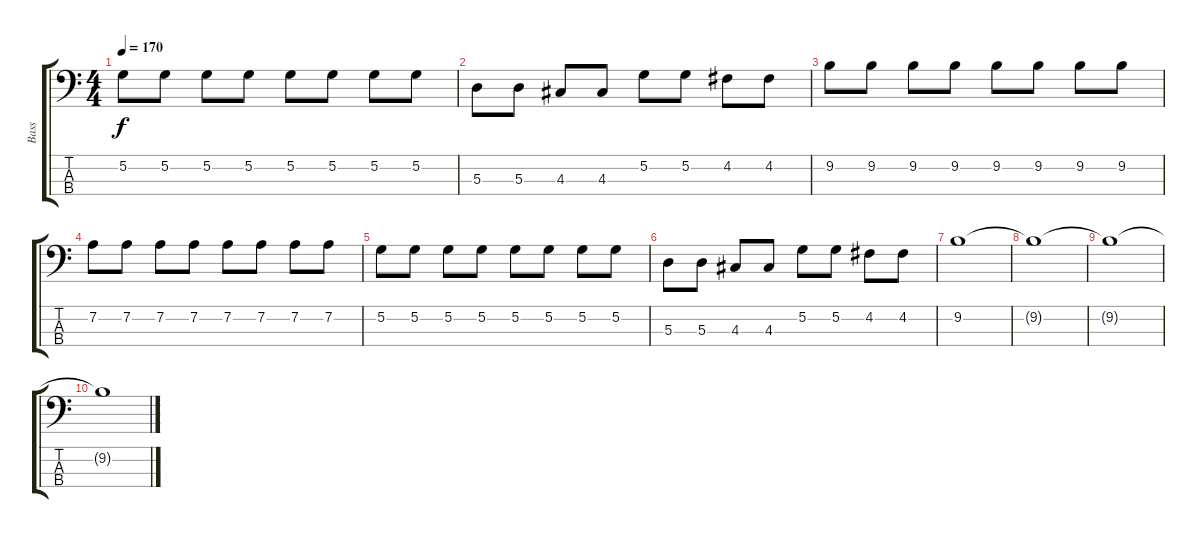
\track ("Bass" "Bass") {instrument electricbasspick}
\staff {score tabs}
\tuning (G2 D2 A1 E1) {hide}
\ts (4 4)
\tempo 170
\clef f4
\ks c
5.2.8{dy f} 5.2.8 5.2.8 5.2.8 5.2.8 5.2.8 5.2.8 5.2.8 |
5.3.8 5.3.8 4.3.8 4.3.8 5.2.8 5.2.8 4.2.8 4.2.8 |
9.2.8 9.2.8 9.2.8 9.2.8 9.2.8 9.2.8 9.2.8 9.2.8 |
7.2.8 7.2.8 7.2.8 7.2.8 7.2.8 7.2.8 7.2.8 7.2.8 |
5.2.8 5.2.8 5.2.8 5.2.8 5.2.8 5.2.8 5.2.8 5.2.8 |
5.3.8 5.3.8 4.3.8 4.3.8 5.2.8 5.2.8 4.2.8 4.2.8 |
9.2.1 |
9.2{t}.1 |
9.2{t}.1{volume 0} |
9.2{t}.1
